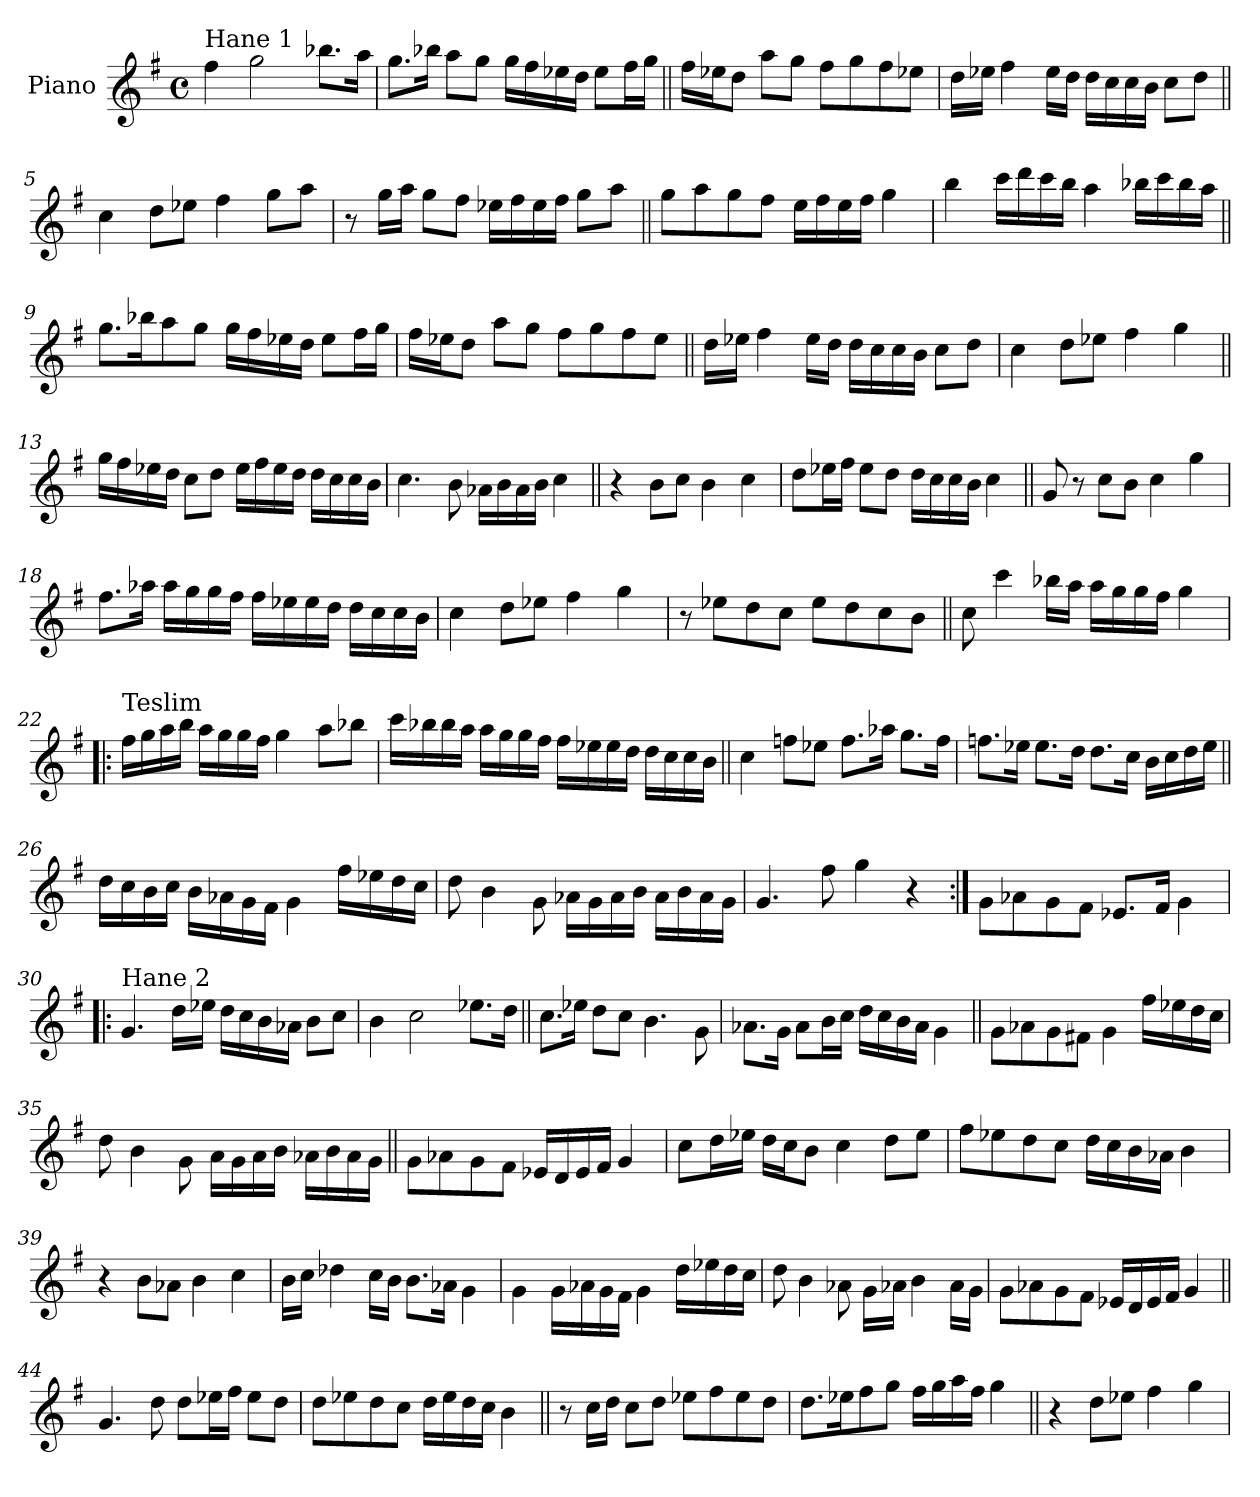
**kern
*part1
*staff1
*I"Piano
*I'Pno.
*clefG2
*k[f#]
*M4/4
*met(c)
=1
!LO:TX:a:t=Hane 1
4ff#\
2gg\
8.bb-X\L
16aa\Jk
=2
8.gg\L
16bb-X\Jk
8aa\L
8gg\J
16gg\LL
16ff#\
16ee-X\
16dd\JJ
8ee-\L
16ff#\L
16gg\JJ
=3||
16ff#\LL
16ee-X\J
8dd\J
8aa\L
8gg\J
8ff#\L
8gg\
8ff#\
8ee-X\J
!!LO:LB:g=z
=4
16dd\LL
16ee-X\JJ
4ff#\
16ee-\LL
16dd\JJ
16dd\LL
16cc\
16cc\
16b\JJ
8cc\L
8dd\J
=5||
4cc\
8dd\L
8ee-X\J
4ff#\
8gg\L
8aa\J
=6
8r
16gg\LL
16aa\JJ
8gg\L
8ff#\J
16ee-X\LL
16ff#\
16ee-\
16ff#\JJ
8gg\L
8aa\J
!!LO:LB:g=z
=7||
8gg\L
8aa\
8gg\
8ff#\J
16ee\LL
16ff#\
16ee\
16ff#\JJ
4gg\
=8
4bb\
16ccc\LL
16ddd\
16ccc\
16bb\JJ
4aa\
16bb-X\LL
16ccc\
16bb-\
16aa\JJ
=9||
8.gg\L
16bb-X\K
8aa\
8gg\J
16gg\LL
16ff#\
16ee-X\
16dd\JJ
8ee-\L
16ff#\L
16gg\JJ
!!LO:LB:g=z
=10
16ff#\LL
16ee-X\J
8dd\J
8aa\L
8gg\J
8ff#\L
8gg\
8ff#\
8ee-\J
=11||
16dd\LL
16ee-X\JJ
4ff#\
16ee-\LL
16dd\JJ
16dd\LL
16cc\
16cc\
16b\JJ
8cc\L
8dd\J
=12
4cc\
8dd\L
8ee-X\J
4ff#\
4gg\
!!LO:LB:g=z
=13||
16gg\LL
16ff#\
16ee-X\
16dd\JJ
8cc\L
8dd\J
16ee-\LL
16ff#\
16ee-\
16dd\JJ
16dd\LL
16cc\
16cc\
16b\JJ
=14
4.cc\
8b\
16a-X\LL
16b\
16a-\
16b\JJ
4cc\
=15||
4r
8b\L
8cc\J
4b\
4cc\
!!LO:LB:g=z
=16
8dd\L
16ee-X\L
16ff#\JJ
8ee-\L
8dd\J
16dd\LL
16cc\
16cc\
16b\JJ
4cc\
=17||
8g/
8r
8cc\L
8b\J
4cc\
4gg\
=18
8.ff#\L
16aa-X\Jk
16aa-\LL
16gg\
16gg\
16ff#\JJ
16ff#\LL
16ee-X\
16ee-\
16dd\JJ
16dd\LL
16cc\
16cc\
16b\JJ
!!LO:LB:g=z
=19
4cc\
8dd\L
8ee-X\J
4ff#\
4gg\
=20
8r
8ee-X\L
8dd\
8cc\J
8ee-\L
8dd\
8cc\
8b\J
=21||
8cc\
4ccc\
16bb-X\LL
16aa\JJ
16aa\LL
16gg\
16gg\
16ff#\JJ
4gg\
!!LO:LB:g=z
=22!|:
!LO:TX:a:t=Teslim
16ff#\LL
16gg\
16aa\
16bb\JJ
16aa\LL
16gg\
16gg\
16ff#\JJ
4gg\
8aa\L
8bb-X\J
=23
16ccc\LL
16bb-X\
16bb-\
16aa\JJ
16aa\LL
16gg\
16gg\
16ff#\JJ
16ff#\LL
16ee-X\
16ee-\
16dd\JJ
16dd\LL
16cc\
16cc\
16b\JJ
=24||
4cc\
8ffn\L
8ee-X\J
8.ff\L
16aa-X\Jk
8.gg\L
16ff\Jk
!!LO:LB:g=z
=25
8.ffn\L
16ee-X\Jk
8.ee-\L
16dd\Jk
8.dd\L
16cc\Jk
16b\LL
16cc\
16dd\
16ee-\JJ
=26||
16dd\LL
16cc\
16b\
16cc\JJ
16b\LL
16a-X\
16g\
16f#\JJ
4g\
16ff#\LL
16ee-X\
16dd\
16cc\JJ
=27
8dd\
4b\
8g\
16a-X\LL
16g\
16a-\
16b\JJ
16a-\LL
16b\
16a-\
16g\JJ
!!LO:PB:g=z
=28
4.g/
8ff#\
4gg\
4r
=29:|!
8g\L
8a-X\
8g\
8f#\J
8.e-X/L
16f#/Jk
4g\
=30!|:
!LO:TX:a:t=Hane 2
4.g/
16dd\LL
16ee-X\JJ
16dd\LL
16cc\
16b\
16a-X\JJ
8b\L
8cc\J
=31
4b\
2cc\
8.ee-X\L
16dd\Jk
!!LO:LB:g=z
=32||
8.cc\L
16ee-X\Jk
8dd\L
8cc\J
4.b\
8g\
=33
8.a-X\L
16g\Jk
8a-\L
16b\L
16cc\JJ
16dd\LL
16cc\
16b\
16a-\JJ
4g\
=34||
8g\L
8a-X\
8g\
8f#X\J
4g\
16ff#\LL
16ee-X\
16dd\
16cc\JJ
!!LO:LB:g=z
=35
8dd\
4b\
8g\
16a\LL
16g\
16a\
16b\JJ
16a-X\LL
16b\
16a-\
16g\JJ
=36||
8g\L
8a-X\
8g\
8f#\J
16e-X/LL
16d/
16e-/
16f#/JJ
4g/
=37
8cc\L
16dd\L
16ee-X\JJ
16dd\LL
16cc\J
8b\J
4cc\
8dd\L
8ee-\J
!!LO:LB:g=z
=38
8ff#\L
8ee-X\
8dd\
8cc\J
16dd\LL
16cc\
16b\
16a-X\JJ
4b\
=39
4r
8b\L
8a-X\J
4b\
4cc\
=40
16b\LL
16cc\JJ
4dd-X\
16cc\LL
16b\JJ
8.b\L
16a-X\Jk
4g\
=41
4g\
16g\LL
16a-X\
16g\
16f#\JJ
4g\
16dd\LL
16ee-X\
16dd\
16cc\JJ
!!LO:LB:g=z
=42
8dd\
4b\
8a-X\
16g\LL
16a-X\JJ
4b\
16a-\LL
16g\JJ
=43
8g\L
8a-X\
8g\
8f#\J
16e-X/LL
16d/
16e-/
16f#/JJ
4g/
=44||
4.g/
8dd\
8dd\L
16ee-X\L
16ff#\JJ
8ee-\L
8dd\J
!!LO:LB:g=z
=45
8dd\L
8ee-X\
8dd\
8cc\J
16dd\LL
16ee-\
16dd\
16cc\JJ
4b\
=46||
8r
16cc\LL
16dd\JJ
8cc\L
8dd\J
8ee-X\L
8ff#\
8ee-\
8dd\J
=47
8.dd\L
16ee-X\K
8ff#\
8gg\J
16ff#\LL
16gg\
16aa\
16ff#\JJ
4gg\
!!LO:LB:g=z
=48||
4r
8dd\L
8ee-X\J
4ff#\
4gg\
=
*-
